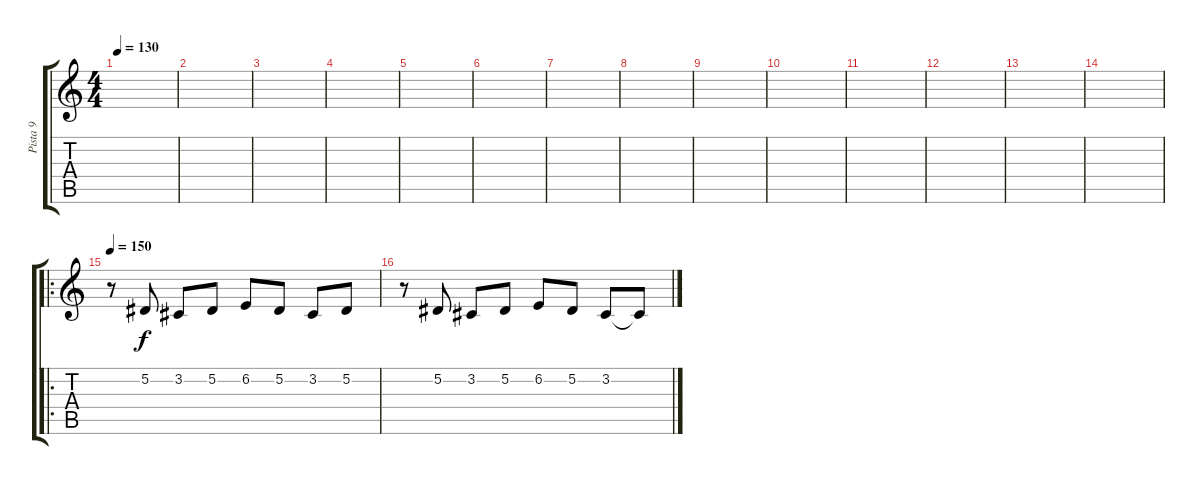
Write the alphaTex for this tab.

\track ("Pista 9" "Pista 9") {instrument stringensemble1}
\staff {score tabs}
\tuning (Eb4 Bb3 Gb3 Db3 Ab2 Eb2) {hide}
\ts (4 4)
\tempo 130
\clef g2
\ks c
|
|
|
|
|
|
|
|
|
|
|
|
|
|
\ro
\tempo 150
r.8 5.2.8 3.2.8 5.2.8 6.2.8 5.2.8 3.2.8 5.2.8 |
r.8 5.2.8 3.2.8 5.2.8 6.2.8 5.2.8 3.2.8 3.2{t}.8
